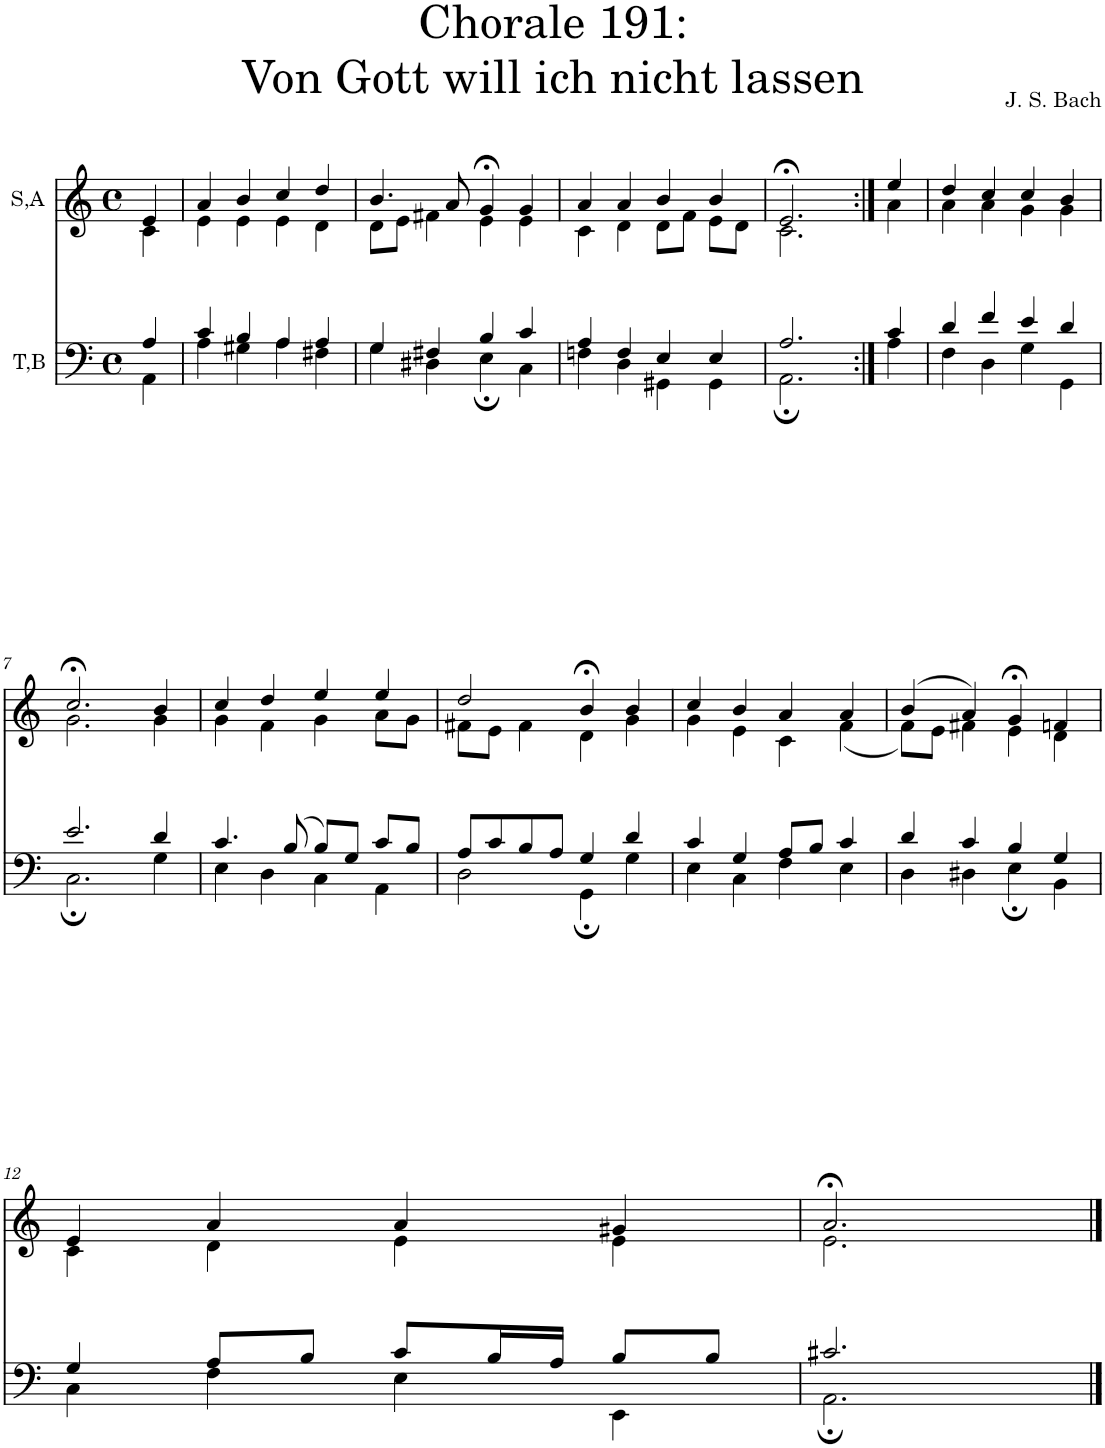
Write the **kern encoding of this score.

**kern	**kern
*part2	*part1
*staff2	*staff1
*I"T,B	*I"S,A
*clefF4	*clefG2
*k[]	*k[]
*M4/4	*M4/4
*met(c)	*met(c)
=	=
*^	*^
4A/	4AA\	4e/	4c\
=1	=1	=1	=1
4c/	4A\	4a/	4e\
4B/	4G#X\	4b/	4e\
4A/	4A\	4cc/	4e\
4A/	4F#X\	4dd/	4d\
=2	=2	=2	=2
4G/	4G\	4.b/	8d\L
.	.	.	8e\J
4F#X/	4D#X\	.	4f#X\
.	.	8a/	.
4B/	4E;\	4g;</	4e\
4c/	4C\	4g/	4e\
=3	=3	=3	=3
4A/	4Fn\	4a/	4c\
4F/	4D\	4a/	4d\
4E/	4GG#X\	4b/	8d\L
.	.	.	8f\J
4E/	4GG#\	4b/	8e\L
.	.	.	8d\J
=980	=980	=980	=980
2.A/	2.AA;\	2.e;</	2.c\
=981:|!	=981:|!	=981:|!	=981:|!
4c/	4A\	4ee/	4a\
=6	=6	=6	=6
4d/	4F\	4dd/	4a\
4f/	4D\	4cc/	4a\
4e/	4G\	4cc/	4g\
4d/	4GG\	4b/	4g\
!!LO:LB:g=z	!!
=7	=7	=7	=7
2.e/	2.C;\	2.cc;</	2.g\
4d/	4G\	4b/	4g\
=8	=8	=8	=8
4.c/	4E\	4cc/	4g\
.	4D\	4dd/	4f\
(>8B/	.	.	.
8B/L)	4C\	4ee/	4g\
8G/J	.	.	.
8c/L	4AA\	4ee/	8a\L
8B/J	.	.	8g\J
=9	=9	=9	=9
8A/L	2D\	2dd/	8f#X\L
8c/	.	.	8e\J
8B/	.	.	4f#\
8A/J	.	.	.
4G/	4GG;\	4b;</	4d\
4d/	4G\	4b/	4g\
=10	=10	=10	=10
4c/	4E\	4cc/	4g\
4G/	4C\	4b/	4e\
8A/L	4F\	4a/	4c\
8B/J	.	.	.
4c/	4E\	4a/	(<4f\
=11	=11	=11	=11
4d/	4D\	(>4b/	8f\L)
.	.	.	8e\J
4c/	4D#X\	4a/)	4f#X\
4B/	4E;\	4g;</	4e\
4G/	4BB\	4fn/	4d\
!!LO:LB:g=z	!!
=12	=12	=12	=12
4G/	4C\	4e/	4c\
8A/L	4F\	4a/	4d\
8B/J	.	.	.
8c/L	4E\	4a/	4e\
16B/L	.	.	.
16A/JJ	.	.	.
8B/L	4EE\	4g#X/	4e\
8B/J	.	.	.
=13	=13	=13	=13
2.c#X/	2.AA;\	2.a;</	2.e\
*v	*v	*	*
*	*v	*v
==	==
*-	*-
